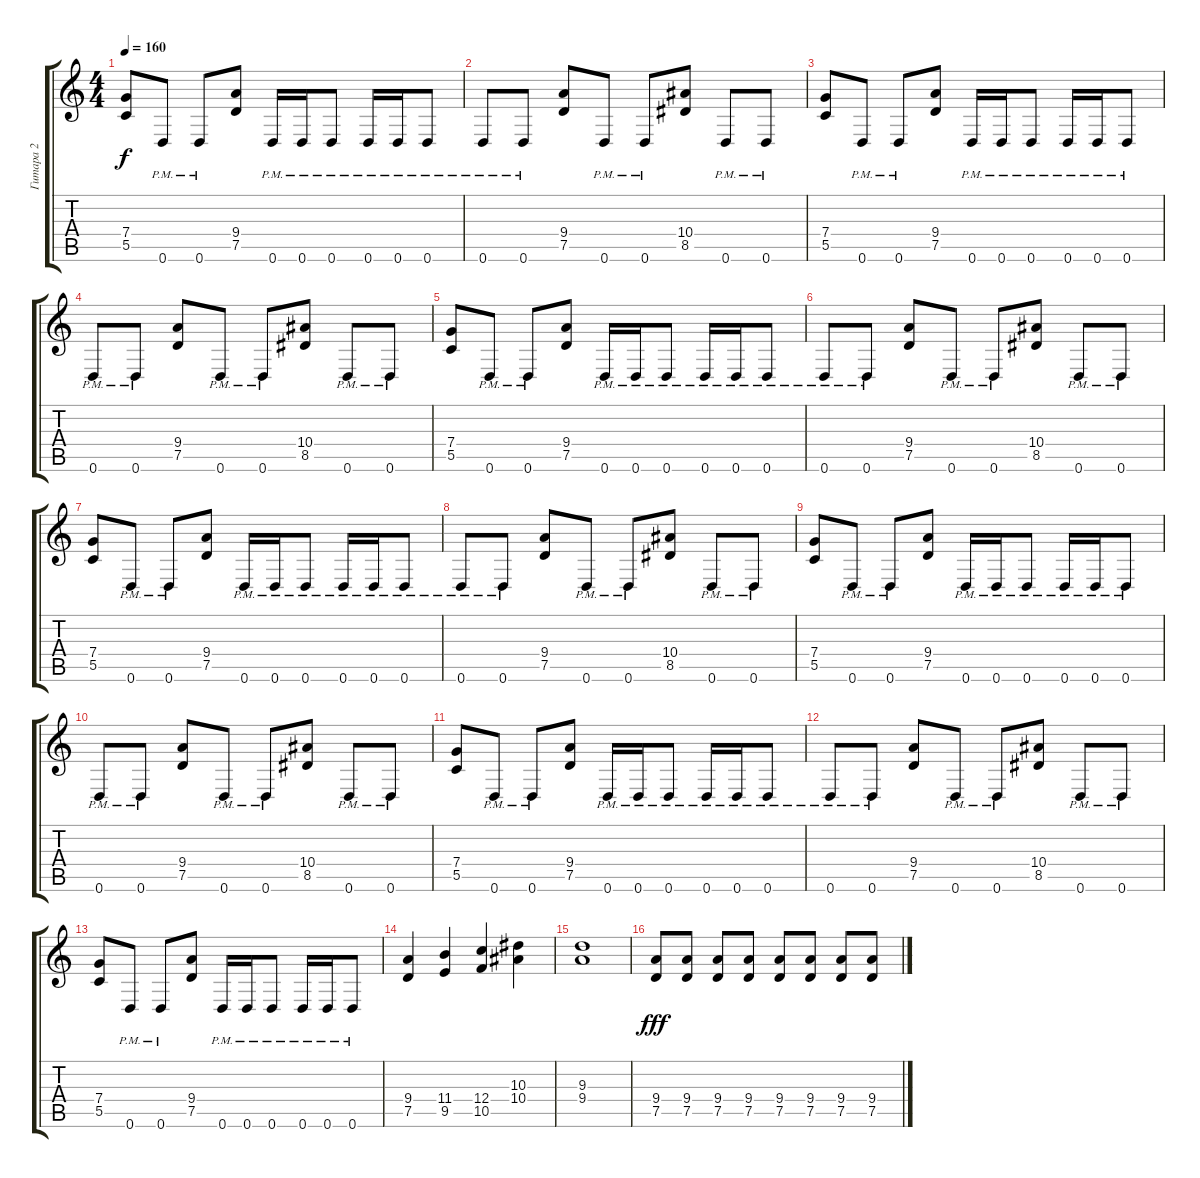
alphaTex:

\track ("Гитара 2" "Гитара 2") {instrument overdrivenguitar}
\staff {score tabs}
\tuning (D4 A3 F3 C3 G2 D2) {hide}
\ts (4 4)
\tempo 160
\clef g2
\ks c
(7.4 5.5).8{dy f} 0.6{pm}.8 0.6{pm}.8 (9.4 7.5).8 0.6{pm}.16 0.6{pm}.16 0.6{pm}.8 0.6{pm}.16 0.6{pm}.16 0.6{pm}.8 |
0.6{pm}.8 0.6{pm}.8 (9.4 7.5).8 0.6{pm}.8 0.6{pm}.8 (10.4 8.5).8 0.6{pm}.8 0.6{pm}.8 |
(7.4 5.5).8 0.6{pm}.8 0.6{pm}.8 (9.4 7.5).8 0.6{pm}.16 0.6{pm}.16 0.6{pm}.8 0.6{pm}.16 0.6{pm}.16 0.6{pm}.8 |
0.6{pm}.8 0.6{pm}.8 (9.4 7.5).8 0.6{pm}.8 0.6{pm}.8 (10.4 8.5).8 0.6{pm}.8 0.6{pm}.8 |
(7.4 5.5).8 0.6{pm}.8 0.6{pm}.8 (9.4 7.5).8 0.6{pm}.16 0.6{pm}.16 0.6{pm}.8 0.6{pm}.16 0.6{pm}.16 0.6{pm}.8 |
0.6{pm}.8 0.6{pm}.8 (9.4 7.5).8 0.6{pm}.8 0.6{pm}.8 (10.4 8.5).8 0.6{pm}.8 0.6{pm}.8 |
(7.4 5.5).8 0.6{pm}.8 0.6{pm}.8 (9.4 7.5).8 0.6{pm}.16 0.6{pm}.16 0.6{pm}.8 0.6{pm}.16 0.6{pm}.16 0.6{pm}.8 |
0.6{pm}.8 0.6{pm}.8 (9.4 7.5).8 0.6{pm}.8 0.6{pm}.8 (10.4 8.5).8 0.6{pm}.8 0.6{pm}.8 |
(7.4 5.5).8 0.6{pm}.8 0.6{pm}.8 (9.4 7.5).8 0.6{pm}.16 0.6{pm}.16 0.6{pm}.8 0.6{pm}.16 0.6{pm}.16 0.6{pm}.8 |
0.6{pm}.8 0.6{pm}.8 (9.4 7.5).8 0.6{pm}.8 0.6{pm}.8 (10.4 8.5).8 0.6{pm}.8 0.6{pm}.8 |
(7.4 5.5).8 0.6{pm}.8 0.6{pm}.8 (9.4 7.5).8 0.6{pm}.16 0.6{pm}.16 0.6{pm}.8 0.6{pm}.16 0.6{pm}.16 0.6{pm}.8 |
0.6{pm}.8 0.6{pm}.8 (9.4 7.5).8 0.6{pm}.8 0.6{pm}.8 (10.4 8.5).8 0.6{pm}.8 0.6{pm}.8 |
(7.4 5.5).8 0.6{pm}.8 0.6{pm}.8 (9.4 7.5).8 0.6{pm}.16 0.6{pm}.16 0.6{pm}.8 0.6{pm}.16 0.6{pm}.16 0.6{pm}.8 |
(9.4 7.5).4 (11.4 9.5).4 (12.4 10.5).4 (10.3 10.4).4 |
(9.3 9.4).1 |
(9.4 7.5).8{dy fff} (9.4 7.5).8 (9.4 7.5).8 (9.4 7.5).8 (9.4 7.5).8 (9.4 7.5).8 (9.4 7.5).8 (9.4 7.5).8
